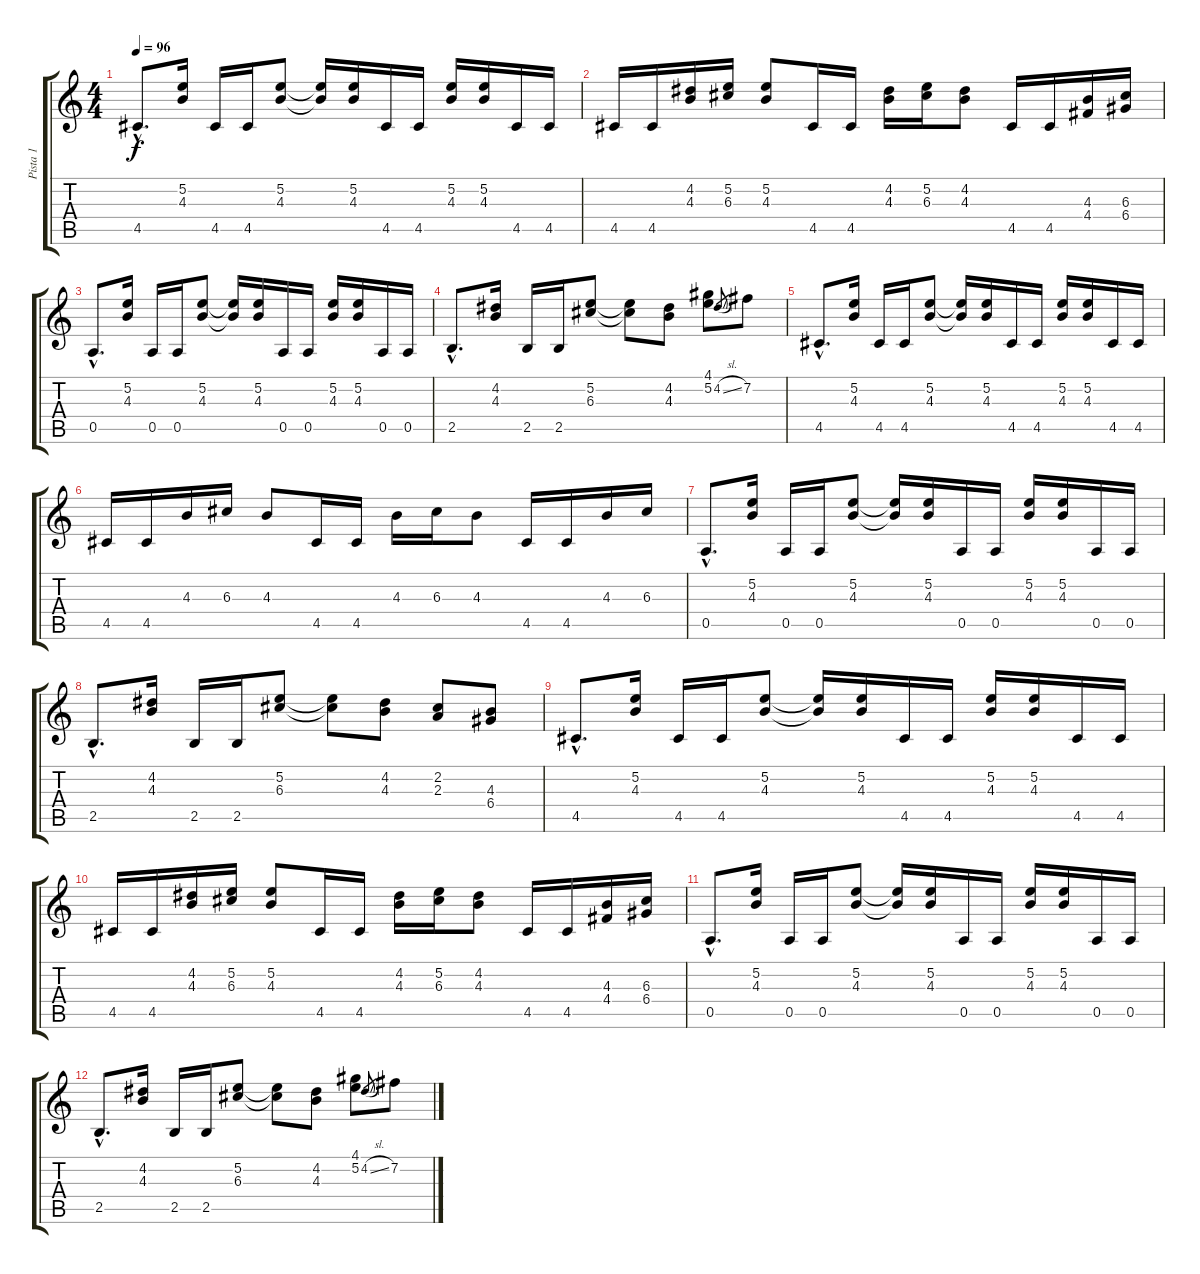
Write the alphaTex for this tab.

\track ("Pista 1" "Pista 1") {instrument distortionguitar}
\staff {score tabs}
\tuning (E4 B3 G3 D3 A2 E2) {hide}
\ts (4 4)
\tempo 96
\clef g2
\ks c
4.5{hac}.8{d dy f} (5.2 4.3).16 4.5.16 4.5.16 (5.2 4.3).8 (5.2{t} 4.3{t}).16 (5.2 4.3).16 4.5.16 4.5.16 (5.2 4.3).16 (5.2 4.3).16 4.5.16 4.5.16 |
4.5.16 4.5.16 (4.2 4.3).16 (5.2 6.3).16 (5.2 4.3).8 4.5.16 4.5.16 (4.2 4.3).16 (5.2 6.3).16 (4.2 4.3).8 4.5.16 4.5.16 (4.3 4.4).16 (6.3 6.4).16 |
0.5{hac}.8{d} (5.2 4.3).16 0.5.16 0.5.16 (5.2 4.3).8 (5.2{t} 4.3{t}).16 (5.2 4.3).16 0.5.16 0.5.16 (5.2 4.3).16 (5.2 4.3).16 0.5.16 0.5.16 |
2.5{hac}.8{d} (4.2 4.3).16 2.5.16 2.5.16 (5.2 6.3).8 (5.2{t} 6.3{t}).8 (4.2 4.3).8 (4.1 5.2).8 4.2{sl}.8{gr} 7.2.8 |
4.5{hac}.8{d} (5.2 4.3).16 4.5.16 4.5.16 (5.2 4.3).8 (5.2{t} 4.3{t}).16 (5.2 4.3).16 4.5.16 4.5.16 (5.2 4.3).16 (5.2 4.3).16 4.5.16 4.5.16 |
4.5.16 4.5.16 4.3.16 6.3.16 4.3.8 4.5.16 4.5.16 4.3.16 6.3.16 4.3.8 4.5.16 4.5.16 4.3.16 6.3.16 |
0.5{hac}.8{d} (5.2 4.3).16 0.5.16 0.5.16 (5.2 4.3).8 (5.2{t} 4.3{t}).16 (5.2 4.3).16 0.5.16 0.5.16 (5.2 4.3).16 (5.2 4.3).16 0.5.16 0.5.16 |
2.5{hac}.8{d} (4.2 4.3).16 2.5.16 2.5.16 (5.2 6.3).8 (5.2{t} 6.3{t}).8 (4.2 4.3).8 (2.2 2.3).8 (4.3 6.4).8 |
4.5{hac}.8{d} (5.2 4.3).16 4.5.16 4.5.16 (5.2 4.3).8 (5.2{t} 4.3{t}).16 (5.2 4.3).16 4.5.16 4.5.16 (5.2 4.3).16 (5.2 4.3).16 4.5.16 4.5.16 |
4.5.16 4.5.16 (4.2 4.3).16 (5.2 6.3).16 (5.2 4.3).8 4.5.16 4.5.16 (4.2 4.3).16 (5.2 6.3).16 (4.2 4.3).8 4.5.16 4.5.16 (4.3 4.4).16 (6.3 6.4).16 |
0.5{hac}.8{d} (5.2 4.3).16 0.5.16 0.5.16 (5.2 4.3).8 (5.2{t} 4.3{t}).16 (5.2 4.3).16 0.5.16 0.5.16 (5.2 4.3).16 (5.2 4.3).16 0.5.16 0.5.16 |
2.5{hac}.8{d} (4.2 4.3).16 2.5.16 2.5.16 (5.2 6.3).8 (5.2{t} 6.3{t}).8 (4.2 4.3).8 (4.1 5.2).8 4.2{sl}.8{gr} 7.2.8
